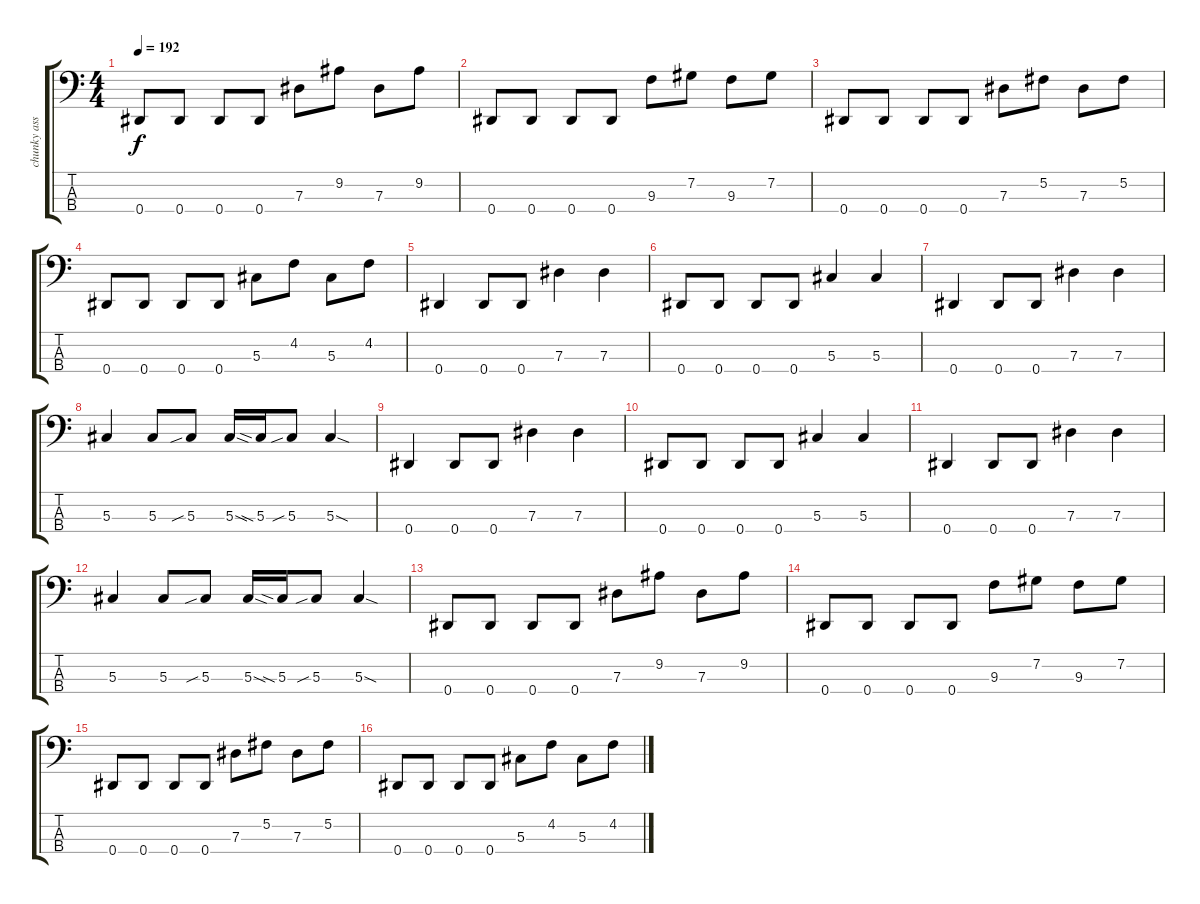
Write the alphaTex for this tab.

\track ("chunky ass bass" "chunky ass") {instrument electricbasspick}
\staff {score tabs}
\tuning (Gb2 Db2 Ab1 Eb1) {hide}
\ts (4 4)
\tempo 192
\clef f4
\ks c
0.4.8{dy f} 0.4.8 0.4.8 0.4.8 7.3.8 9.2.8 7.3.8 9.2.8 |
0.4.8 0.4.8 0.4.8 0.4.8 9.3.8 7.2.8 9.3.8 7.2.8 |
0.4.8 0.4.8 0.4.8 0.4.8 7.3.8 5.2.8 7.3.8 5.2.8 |
0.4.8 0.4.8 0.4.8 0.4.8 5.3.8 4.2.8 5.3.8 4.2.8 |
0.4.4 0.4.8 0.4.8 7.3.4 7.3.4 |
0.4.8 0.4.8 0.4.8 0.4.8 5.3.4 5.3.4 |
0.4.4 0.4.8 0.4.8 7.3.4 7.3.4 |
5.3.4 5.3.8 5.3{sib}.8 5.3{sod}.16 5.3{sia}.16 5.3{sib}.8 5.3{sod}.4 |
0.4.4 0.4.8 0.4.8 7.3.4 7.3.4 |
0.4.8 0.4.8 0.4.8 0.4.8 5.3.4 5.3.4 |
0.4.4 0.4.8 0.4.8 7.3.4 7.3.4 |
5.3.4 5.3.8 5.3{sib}.8 5.3{sod}.16 5.3{sia}.16 5.3{sib}.8 5.3{sod}.4 |
0.4.8 0.4.8 0.4.8 0.4.8 7.3.8 9.2.8 7.3.8 9.2.8 |
0.4.8 0.4.8 0.4.8 0.4.8 9.3.8 7.2.8 9.3.8 7.2.8 |
0.4.8 0.4.8 0.4.8 0.4.8 7.3.8 5.2.8 7.3.8 5.2.8 |
0.4.8 0.4.8 0.4.8 0.4.8 5.3.8 4.2.8 5.3.8 4.2.8
